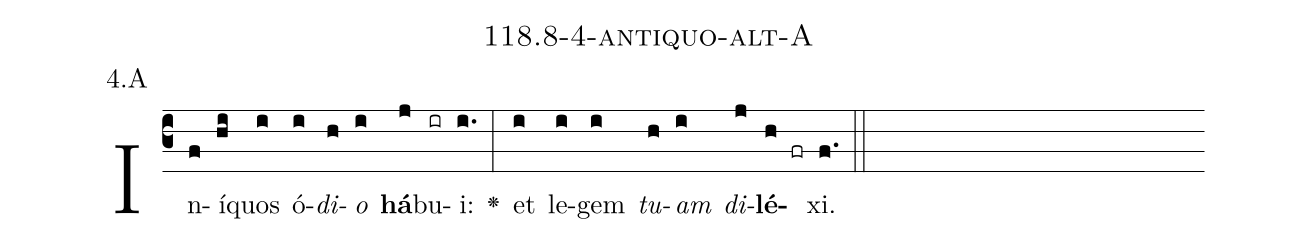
name: 118.8-4-antiquo-alt-A;
annotation: 4.A;
%%
(c3)In(f)í(hi)quos(i) ó(i)<i>di</i>(h)<i>o</i>(i) <b>há</b>(j)bu(ir)i:(i.) <v>\greheightstar</v>(:) et(i) le(i)gem(i) <i>tu</i>(h)<i>am</i>(i) <i>di</i>(j)<b>lé</b>(h fr)xi.(f.) (::)


%E(i) u(h) o(i) u(j) a(h) e.(f.) (::)
